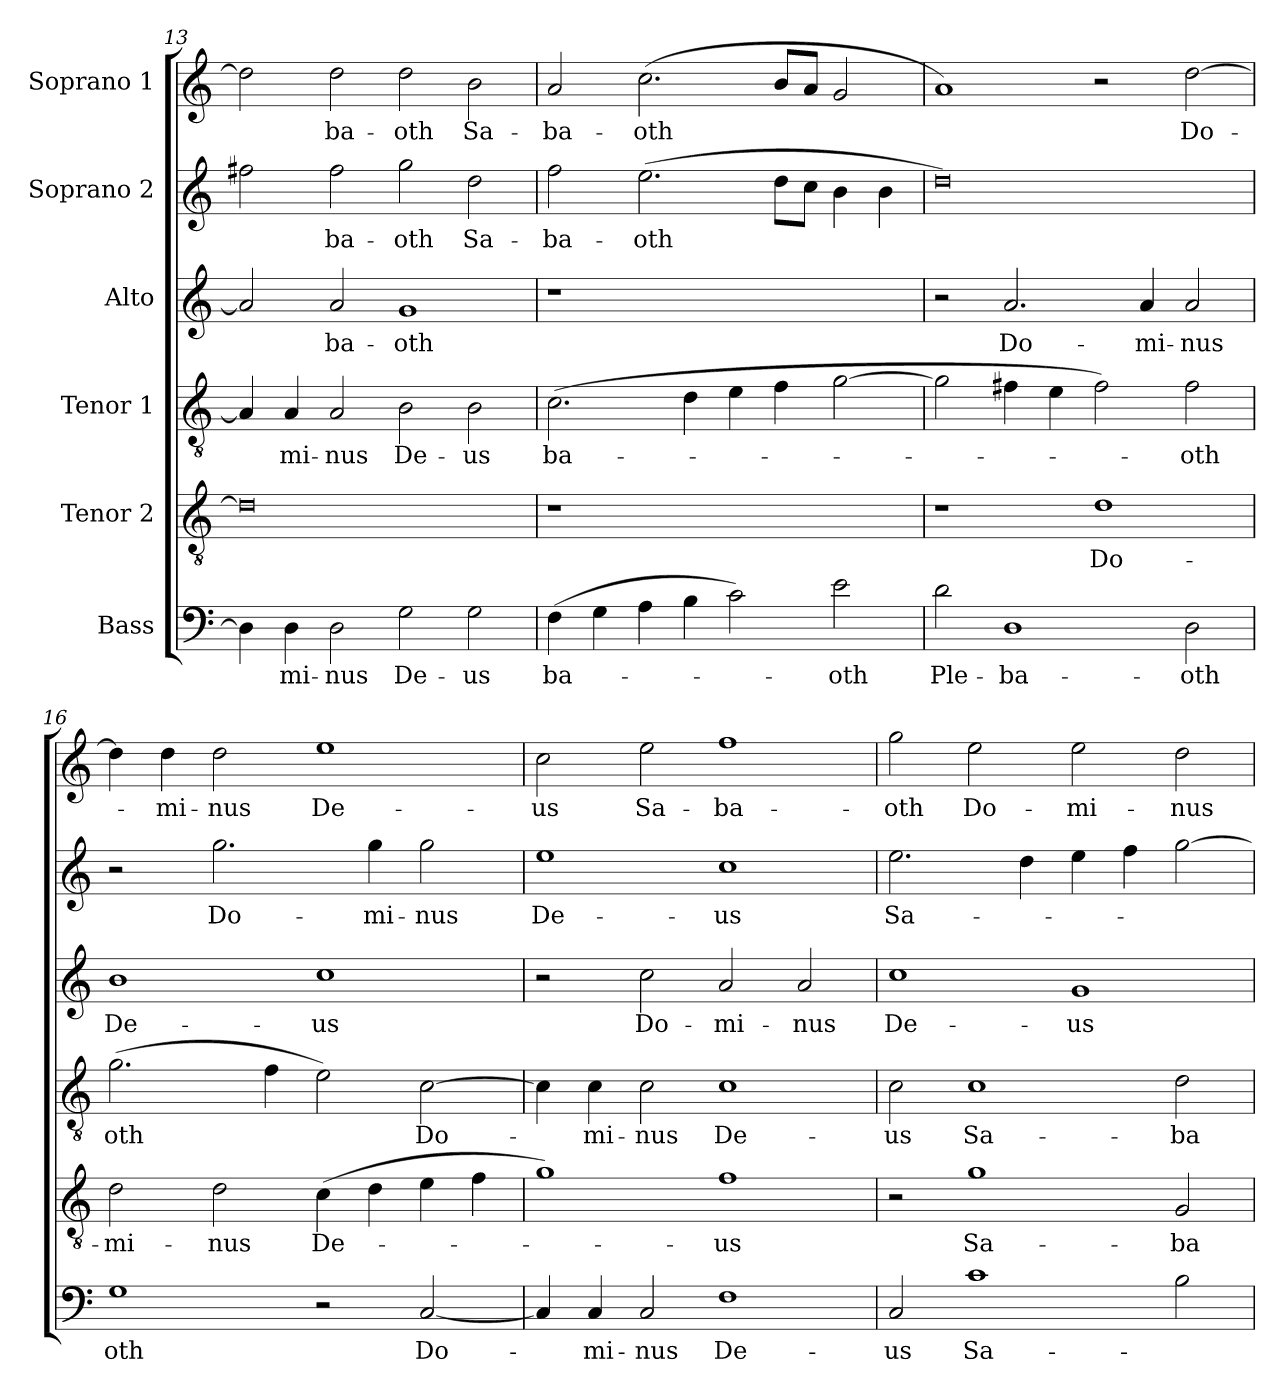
**kern	**text	**kern	**text	**kern	**text	**kern	**text	**kern	**text	**kern	**text
*part6	*part6	*part5	*part5	*part4	*part4	*part3	*part3	*part2	*part2	*part1	*part1
*staff6	*staff6	*staff5	*staff5	*staff4	*staff4	*staff3	*staff3	*staff2	*staff2	*staff1	*staff1
*I"Bass	*	*I"Tenor 2	*	*I"Tenor 1	*	*I"Alto	*	*I"Soprano 2	*	*I"Soprano 1	*
*clefF4	*	*clefGv2	*	*clefGv2	*	*clefG2	*	*clefG2	*	*clefG2	*
*k[]	*	*k[]	*	*k[]	*	*k[]	*	*k[]	*	*k[]	*
*C:	*	*C:	*	*C:	*	*C:	*	*C:	*	*C:	*
=13	=13	=13	=13	=13	=13	=13	=13	=13	=13	=13	=13
4D\]	.	0d]	.	4A/]	.	2a/]	.	2ff#X\	.	2dd\]	.
4D\	-mi-	.	.	4A/	-mi-	.	.	.	.	.	.
2D\	-nus	.	.	2A/	-nus	2a/	-ba-	2ff#\	-ba-	2dd\	-ba-
2G\	De-	.	.	2B\	De-	1g	-oth	2gg\	-oth	2dd\	-oth
2G\	-us	.	.	2B\	-us	.	.	2dd\	Sa-	2b\	Sa-
=14	=14	=14	=14	=14	=14	=14	=14	=14	=14	=14	=14
(4F\	ba-	1r	.	(2.c\	ba-	1r	.	2ff\	-ba-	2a/	-ba-
4G\	.	.	.	.	.	.	.	.	.	.	.
4A\	.	.	.	.	.	.	.	(2.ee\	-oth	(2.cc\	-oth
4B\	.	.	.	4d\	.	.	.	.	.	.	.
2c\)	.	1ryy	.	4e\	.	1ryy	.	.	.	.	.
.	.	.	.	4f\	.	.	.	8dd\L	.	8b/L	.
.	.	.	.	.	.	.	.	8cc\J	.	8a/J	.
2e\	-oth	.	.	[2g\	.	.	.	4b\	.	2g/	.
.	.	.	.	.	.	.	.	4b\	.	.	.
=15	=15	=15	=15	=15	=15	=15	=15	=15	=15	=15	=15
2d\	Ple-	1r	.	2g\]	.	2r	.	0dd)	.	1a)	.
1D	-ba-	.	.	4f#X\	.	2.a/	Do-	.	.	.	.
.	.	.	.	4e\	.	.	.	.	.	.	.
.	.	1d	Do-	2f#\)	.	.	.	.	.	2r	.
.	.	.	.	.	.	4a/	-mi-	.	.	.	.
2D\	-oth	.	.	2f#\	-oth	2a/	-nus	.	.	[2dd\	Do-
!!LO:PB:g=z
=16	=16	=16	=16	=16	=16	=16	=16	=16	=16	=16	=16
1G	oth	2d\	-mi-	(2.g\	oth	1b	De-	2r	.	4dd\]	.
.	.	.	.	.	.	.	.	.	.	4dd\	-mi-
.	.	2d\	-nus	.	.	.	.	2.gg\	Do-	2dd\	-nus
.	.	.	.	4f\	.	.	.	.	.	.	.
2r	.	(4c\	De-	2e\)	.	1cc	-us	.	.	1ee	De-
.	.	4d\	.	.	.	.	.	4gg\	-mi-	.	.
[2C/	Do-	4e\	.	[2c\	Do-	.	.	2gg\	-nus	.	.
.	.	4f\	.	.	.	.	.	.	.	.	.
=17	=17	=17	=17	=17	=17	=17	=17	=17	=17	=17	=17
4C/]	.	1g)	.	4c\]	.	2r	.	1ee	De-	2cc\	-us
4C/	-mi-	.	.	4c\	-mi-	.	.	.	.	.	.
2C/	-nus	.	.	2c\	-nus	2cc\	Do-	.	.	2ee\	Sa-
1F	De-	1f	-us	1c	De-	2a/	-mi-	1cc	-us	1ff	-ba-
.	.	.	.	.	.	2a/	-nus	.	.	.	.
=18	=18	=18	=18	=18	=18	=18	=18	=18	=18	=18	=18
2C/	-us	2r	.	2c\	-us	1cc	De-	2.ee\	Sa-	2gg\	-oth
1c	Sa-	1g	Sa-	1c	Sa-	.	.	.	.	2ee\	Do-
.	.	.	.	.	.	.	.	4dd\	.	.	.
.	.	.	.	.	.	1g	-us	4ee\	.	2ee\	-mi-
.	.	.	.	.	.	.	.	4ff\	.	.	.
2B\	.	2G/	-ba-	2d\	-ba-	.	.	[2gg\	.	2dd\	-nus
=	=	=	=	=	=	=	=	=	=	=	=
*-	*-	*-	*-	*-	*-	*-	*-	*-	*-	*-	*-
